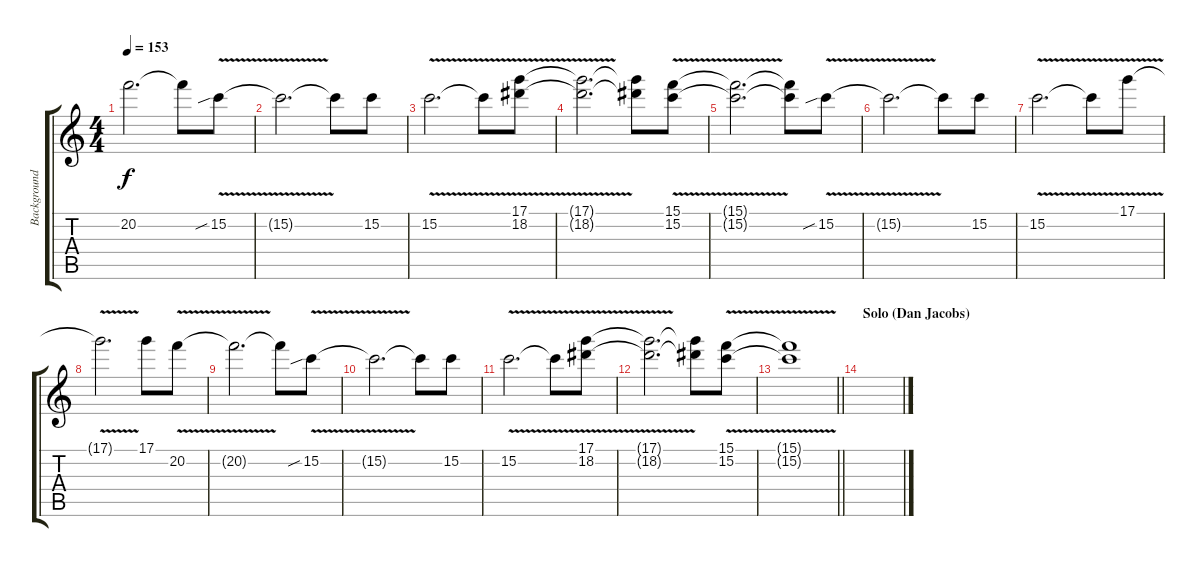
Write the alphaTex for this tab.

\track ("Background Guitar (Dan Jacobs)" "Background") {instrument distortionguitar}
\staff {score tabs}
\tuning (D4 A3 F3 C3 G2 C2) {hide}
\ts (4 4)
\tempo 153
\clef g2
\ks c
20.2{t}.2{d dy f} 20.2{t}.8 15.2{v sib}.8 |
15.2{t}.2{d} 15.2{t}.8 15.2.8 |
15.2{v}.2{d} 15.2{t}.8 (17.1{v} 18.2{v}).8 |
(17.1{t} 18.2{t}).2{d} (17.1{t} 18.2{t}).8 (15.1{v} 15.2{v}).8 |
(15.1{t} 15.2{t}).2{d} (15.1{t} 15.2{t}).8 15.2{v sib}.8 |
15.2{t}.2{d} 15.2{t}.8 15.2.8 |
15.2{v}.2{d} 15.2{t}.8 17.1{v}.8 |
17.1{t}.2{d} 17.1.8 20.2{v}.8 |
20.2{t}.2{d} 20.2{t}.8 15.2{v sib}.8 |
15.2{t}.2{d} 15.2{t}.8 15.2.8 |
15.2{v}.2{d} 15.2{t}.8 (17.1{v} 18.2{v}).8 |
(17.1{t} 18.2{t}).2{d} (17.1{t} 18.2{t}).8 (15.1{v} 15.2{v}).8 |
\barLineRight lightlight
(15.1{t} 15.2{t}).1 |
\section ("" "Solo (Dan Jacobs)")
